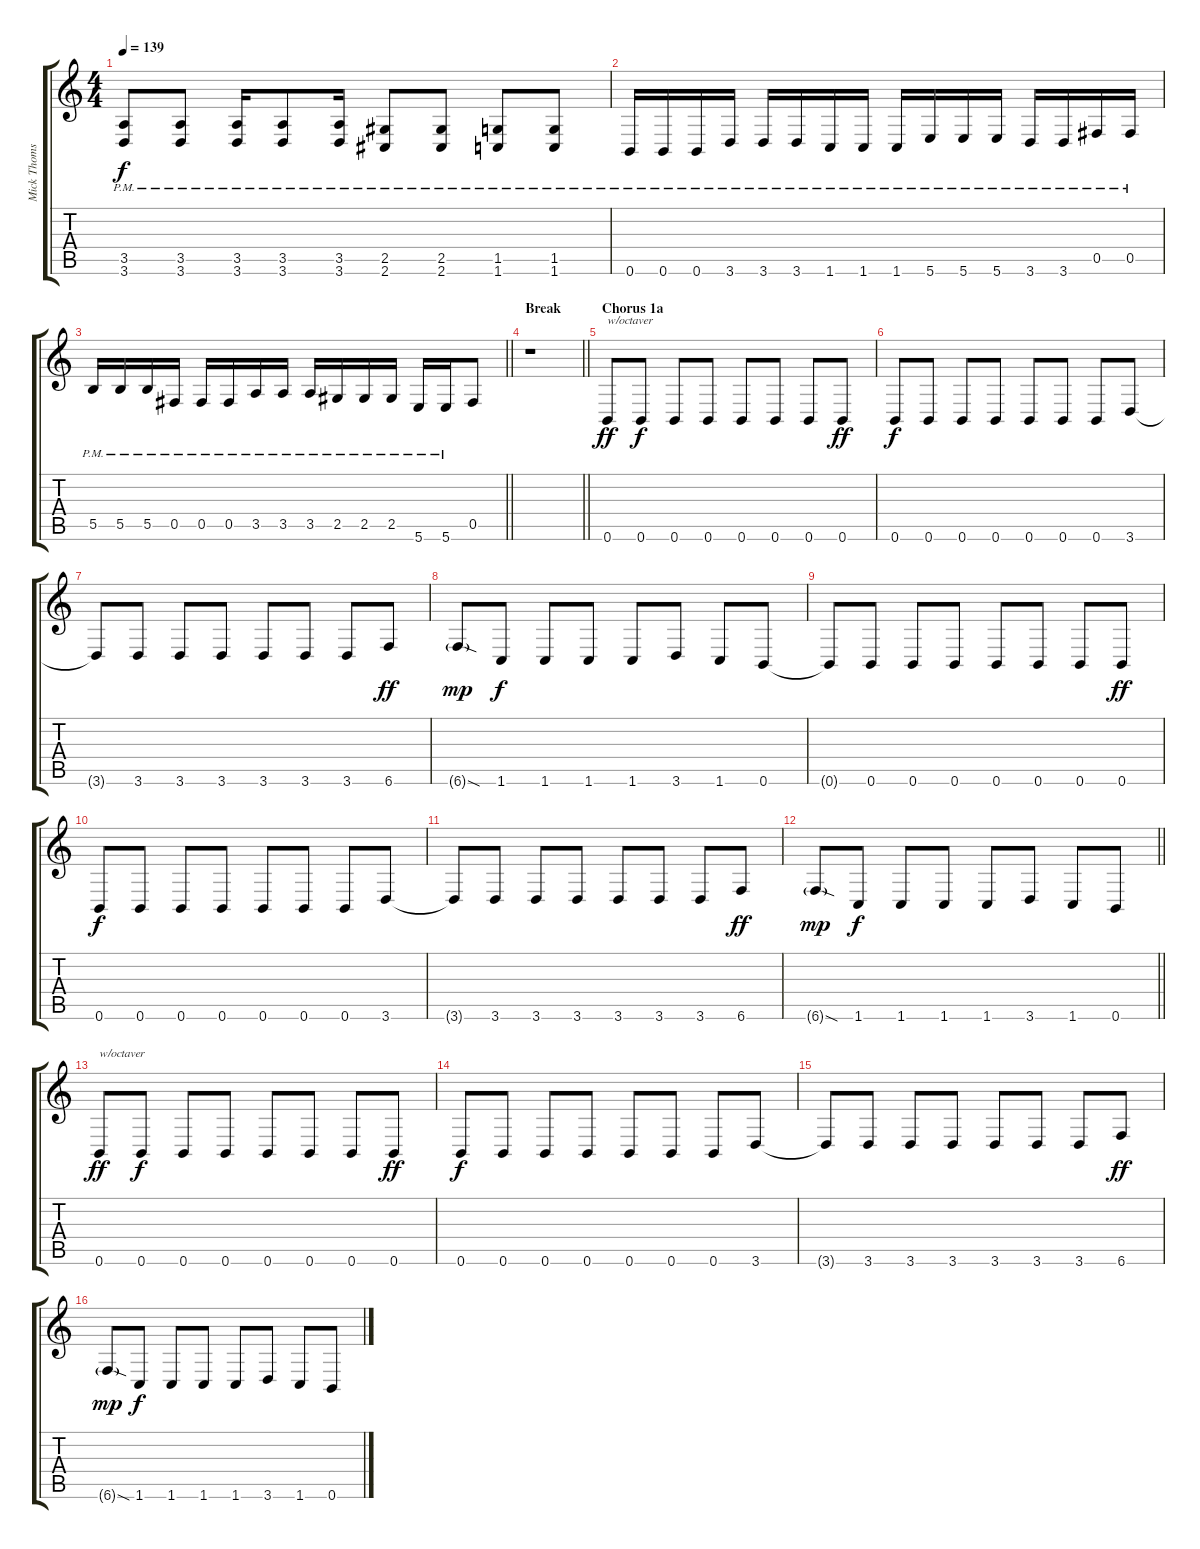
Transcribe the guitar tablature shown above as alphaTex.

\track ("Mick Thomson" "Mick Thoms") {instrument distortionguitar}
\staff {score tabs}
\tuning (Db4 Ab3 E3 B2 Gb2 B1) {hide}
\ts (4 4)
\tempo 139
\clef g2
\ks c
(3.5{pm} 3.6{pm}).8{dy f} (3.5{pm} 3.6{pm}).8 (3.5{pm} 3.6{pm}).16 (3.5{pm} 3.6{pm}).8 (3.5{pm} 3.6{pm}).16 (2.5{pm} 2.6{pm}).8 (2.5{pm} 2.6{pm}).8 (1.5{pm} 1.6{pm}).8 (1.5{pm} 1.6{pm}).8 |
0.6{pm}.16 0.6{pm}.16 0.6{pm}.16 3.6{pm}.16 3.6{pm}.16 3.6{pm}.16 1.6{pm}.16 1.6{pm}.16 1.6{pm}.16 5.6{pm}.16 5.6{pm}.16 5.6{pm}.16 3.6{pm}.16 3.6{pm}.16 0.5{pm}.16 0.5{pm}.16 |
\barLineRight lightlight
5.5{pm}.16 5.5{pm}.16 5.5{pm}.16 0.5{pm}.16 0.5{pm}.16 0.5{pm}.16 3.5{pm}.16 3.5{pm}.16 3.5{pm}.16 2.5{pm}.16 2.5{pm}.16 2.5{pm}.16 5.6{pm}.16 5.6{pm}.16 0.5.8 |
\section ("" "Break")
\barLineRight lightlight
r.1 |
\section ("" "Chorus 1a")
0.6.8{txt "w/octaver" dy ff} 0.6.8{dy f} 0.6.8 0.6.8 0.6.8 0.6.8 0.6.8 0.6.8{dy ff} |
0.6.8{dy f} 0.6.8 0.6.8 0.6.8 0.6.8 0.6.8 0.6.8 3.6.8 |
3.6{t}.8 3.6.8 3.6.8 3.6.8 3.6.8 3.6.8 3.6.8 6.6.8{dy ff} |
6.6{sod g}.8{dy mp} 1.6.8{dy f} 1.6.8 1.6.8 1.6.8 3.6.8 1.6.8 0.6.8 |
0.6{t}.8 0.6.8 0.6.8 0.6.8 0.6.8 0.6.8 0.6.8 0.6.8{dy ff} |
0.6.8{dy f} 0.6.8 0.6.8 0.6.8 0.6.8 0.6.8 0.6.8 3.6.8 |
3.6{t}.8 3.6.8 3.6.8 3.6.8 3.6.8 3.6.8 3.6.8 6.6.8{dy ff} |
\barLineRight lightlight
6.6{sod g}.8{dy mp} 1.6.8{dy f} 1.6.8 1.6.8 1.6.8 3.6.8 1.6.8 0.6.8 |
0.6.8{txt "w/octaver" dy ff} 0.6.8{dy f} 0.6.8 0.6.8 0.6.8 0.6.8 0.6.8 0.6.8{dy ff} |
0.6.8{dy f} 0.6.8 0.6.8 0.6.8 0.6.8 0.6.8 0.6.8 3.6.8 |
3.6{t}.8 3.6.8 3.6.8 3.6.8 3.6.8 3.6.8 3.6.8 6.6.8{dy ff} |
6.6{sod g}.8{dy mp} 1.6.8{dy f} 1.6.8 1.6.8 1.6.8 3.6.8 1.6.8 0.6.8
